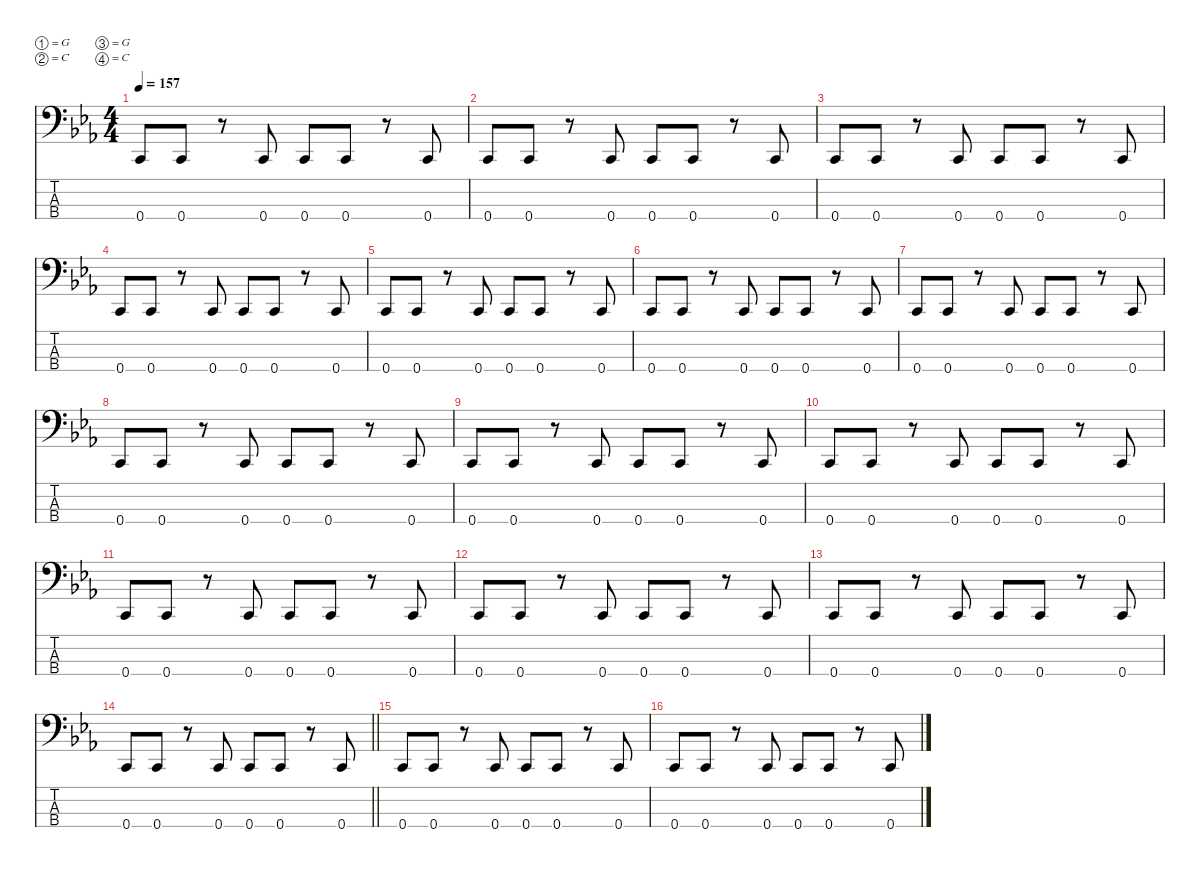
\defaultSystemsLayout 4
\hideDynamics
\bracketExtendMode nobrackets
\singleTrackTrackNamePolicy hidden
\multiTrackTrackNamePolicy hidden
\firstSystemTrackNameMode fullname
\otherSystemsTrackNameOrientation horizontal
\track ("Bass" "el.bs.") {instrument electricbassfinger}
\staff {score tabs}
\tuning (G2 C2 G1 C1)
\ts (4 4)
\tempo 157
\clef f4
\ks cminor
0.4{acc forcenatural}.8{dy f beam Up} 0.4{acc forcenatural}.8{beam Up} r.8{beam Up} 0.4{acc forcenatural}.8{beam Up} 0.4{acc forcenatural}.8{beam Up} 0.4{acc forcenatural}.8{beam Up} r.8{beam Up} 0.4{acc forcenatural}.8{beam Up} |
0.4{acc forcenatural}.8{beam Up} 0.4{acc forcenatural}.8{beam Up} r.8{beam Up} 0.4{acc forcenatural}.8{beam Up} 0.4{acc forcenatural}.8{beam Up} 0.4{acc forcenatural}.8{beam Up} r.8{beam Up} 0.4{acc forcenatural}.8{beam Up} |
0.4{acc forcenatural}.8{beam Up} 0.4{acc forcenatural}.8{beam Up} r.8{beam Up} 0.4{acc forcenatural}.8{beam Up} 0.4{acc forcenatural}.8{beam Up} 0.4{acc forcenatural}.8{beam Up} r.8{beam Up} 0.4{acc forcenatural}.8{beam Up} |
0.4{acc forcenatural}.8{beam Up} 0.4{acc forcenatural}.8{beam Up} r.8{beam Up} 0.4{acc forcenatural}.8{beam Up} 0.4{acc forcenatural}.8{beam Up} 0.4{acc forcenatural}.8{beam Up} r.8{beam Up} 0.4{acc forcenatural}.8{beam Up} |
0.4{acc forcenatural}.8{beam Up} 0.4{acc forcenatural}.8{beam Up} r.8{beam Up} 0.4{acc forcenatural}.8{beam Up} 0.4{acc forcenatural}.8{beam Up} 0.4{acc forcenatural}.8{beam Up} r.8{beam Up} 0.4{acc forcenatural}.8{beam Up} |
0.4{acc forcenatural}.8{beam Up} 0.4{acc forcenatural}.8{beam Up} r.8{beam Up} 0.4{acc forcenatural}.8{beam Up} 0.4{acc forcenatural}.8{beam Up} 0.4{acc forcenatural}.8{beam Up} r.8{beam Up} 0.4{acc forcenatural}.8{beam Up} |
0.4{acc forcenatural}.8{beam Up} 0.4{acc forcenatural}.8{beam Up} r.8{beam Up} 0.4{acc forcenatural}.8{beam Up} 0.4{acc forcenatural}.8{beam Up} 0.4{acc forcenatural}.8{beam Up} r.8{beam Up} 0.4{acc forcenatural}.8{beam Up} |
0.4{acc forcenatural}.8{beam Up} 0.4{acc forcenatural}.8{beam Up} r.8{beam Up} 0.4{acc forcenatural}.8{beam Up} 0.4{acc forcenatural}.8{beam Up} 0.4{acc forcenatural}.8{beam Up} r.8{beam Up} 0.4{acc forcenatural}.8{beam Up} |
0.4{acc forcenatural}.8{beam Up} 0.4{acc forcenatural}.8{beam Up} r.8{beam Up} 0.4{acc forcenatural}.8{beam Up} 0.4{acc forcenatural}.8{beam Up} 0.4{acc forcenatural}.8{beam Up} r.8{beam Up} 0.4{acc forcenatural}.8{beam Up} |
0.4{acc forcenatural}.8{beam Up} 0.4{acc forcenatural}.8{beam Up} r.8{beam Up} 0.4{acc forcenatural}.8{beam Up} 0.4{acc forcenatural}.8{beam Up} 0.4{acc forcenatural}.8{beam Up} r.8{beam Up} 0.4{acc forcenatural}.8{beam Up} |
0.4{acc forcenatural}.8{beam Up} 0.4{acc forcenatural}.8{beam Up} r.8{beam Up} 0.4{acc forcenatural}.8{beam Up} 0.4{acc forcenatural}.8{beam Up} 0.4{acc forcenatural}.8{beam Up} r.8{beam Up} 0.4{acc forcenatural}.8{beam Up} |
0.4{acc forcenatural}.8{beam Up} 0.4{acc forcenatural}.8{beam Up} r.8{beam Up} 0.4{acc forcenatural}.8{beam Up} 0.4{acc forcenatural}.8{beam Up} 0.4{acc forcenatural}.8{beam Up} r.8{beam Up} 0.4{acc forcenatural}.8{beam Up} |
0.4{acc forcenatural}.8{beam Up} 0.4{acc forcenatural}.8{beam Up} r.8{beam Up} 0.4{acc forcenatural}.8{beam Up} 0.4{acc forcenatural}.8{beam Up} 0.4{acc forcenatural}.8{beam Up} r.8{beam Up} 0.4{acc forcenatural}.8{beam Up} |
\barLineRight lightlight
0.4{acc forcenatural}.8{beam Up} 0.4{acc forcenatural}.8{beam Up} r.8{beam Up} 0.4{acc forcenatural}.8{beam Up} 0.4{acc forcenatural}.8{beam Up} 0.4{acc forcenatural}.8{beam Up} r.8{beam Up} 0.4{acc forcenatural}.8{beam Up} |
0.4{acc forcenatural}.8{beam Up} 0.4{acc forcenatural}.8{beam Up} r.8{beam Up} 0.4{acc forcenatural}.8{beam Up} 0.4{acc forcenatural}.8{beam Up} 0.4{acc forcenatural}.8{beam Up} r.8{beam Up} 0.4{acc forcenatural}.8{beam Up} |
0.4{acc forcenatural}.8{beam Up} 0.4{acc forcenatural}.8{beam Up} r.8{beam Up} 0.4{acc forcenatural}.8{beam Up} 0.4{acc forcenatural}.8{beam Up} 0.4{acc forcenatural}.8{beam Up} r.8{beam Up} 0.4{acc forcenatural}.8{beam Up}
